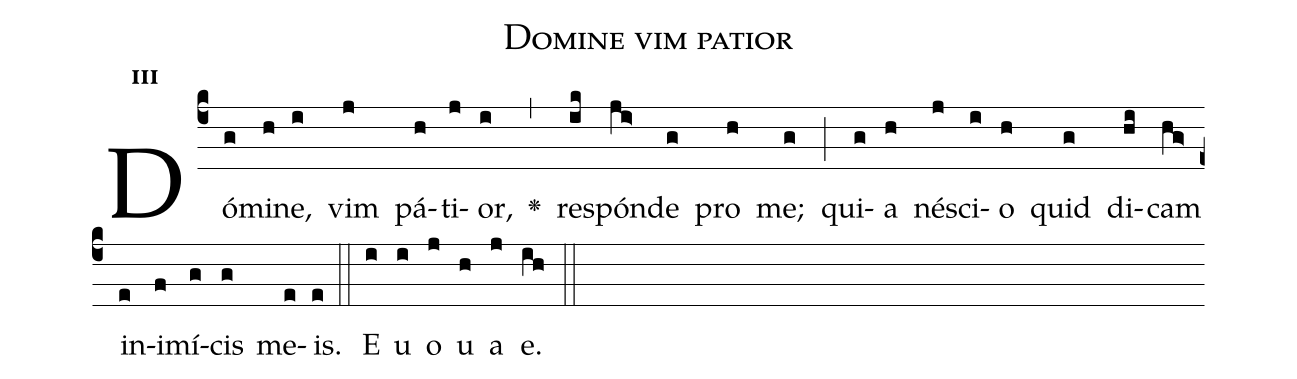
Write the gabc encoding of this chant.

name:Domine vim patior;
office-part:Antiphona;
mode:3;
%%
initial-style: 1;
name: Domine vim patior
book: Antiphonae & Responsoria/Tomus II, p. 120;
occasion: Hebdomada Sancta Feria IV;
office-part: Laudes Ant 2;
user-notes: ;
commentary: ;
annotation: 3a;
centering-scheme: english;
fontsize: 12;
font: OFLSortsMillGoudy;
height: 11;
width: 4.5;
%%
(c4)Dó(g)mi(h)ne,(i) vim(j) pá(h)ti(j)or,(i) <v>\greheightstar</v>(,) re(ik)spón(ji>)de(g) pro(h) me;(g) (;) qui(g)a(h) né(j)sci(i)o(h) quid(g) di(hi)cam(hg>) in(e)i(f)mí(g)cis(g) me(e)is.(e) (::)
E(i) u(i) o(j) u(h) a(j) e.(ih) (::)
